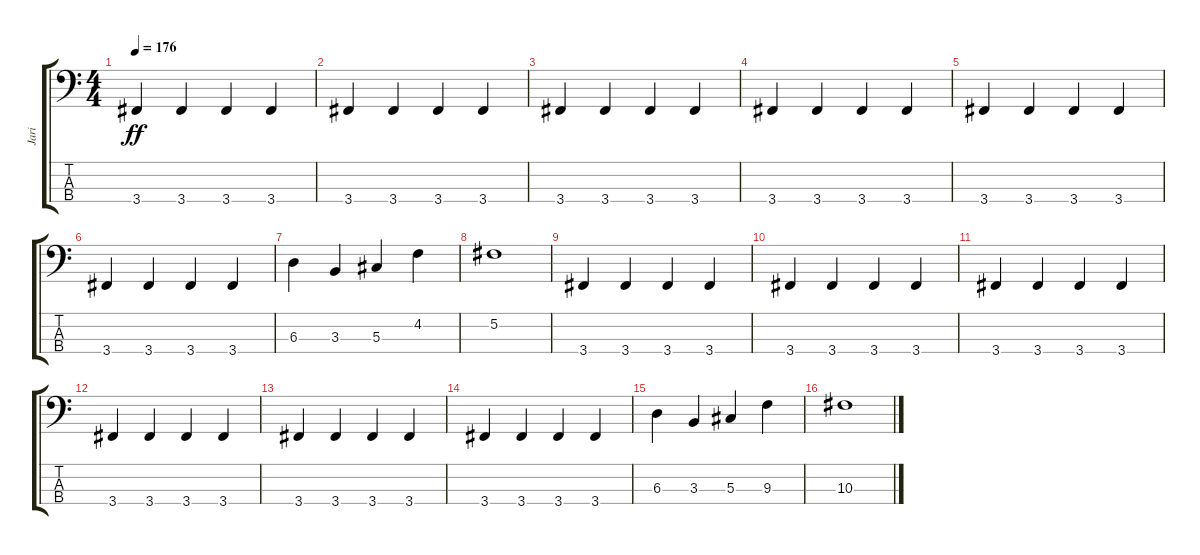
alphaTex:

\track ("Jari" "Jari") {instrument electricbassfinger}
\staff {score tabs}
\tuning (Gb2 Db2 Ab1 Eb1) {hide}
\ts (4 4)
\tempo 176
\clef f4
\ks c
3.4.4{dy ff} 3.4.4 3.4.4 3.4.4 |
3.4.4 3.4.4 3.4.4 3.4.4 |
3.4.4 3.4.4 3.4.4 3.4.4 |
3.4.4 3.4.4 3.4.4 3.4.4 |
3.4.4 3.4.4 3.4.4 3.4.4 |
3.4.4 3.4.4 3.4.4 3.4.4 |
6.3.4 3.3.4 5.3.4 4.2.4 |
5.2.1 |
3.4.4 3.4.4 3.4.4 3.4.4 |
3.4.4 3.4.4 3.4.4 3.4.4 |
3.4.4 3.4.4 3.4.4 3.4.4 |
3.4.4 3.4.4 3.4.4 3.4.4 |
3.4.4 3.4.4 3.4.4 3.4.4 |
3.4.4 3.4.4 3.4.4 3.4.4 |
6.3.4 3.3.4 5.3.4 9.3.4 |
10.3.1
